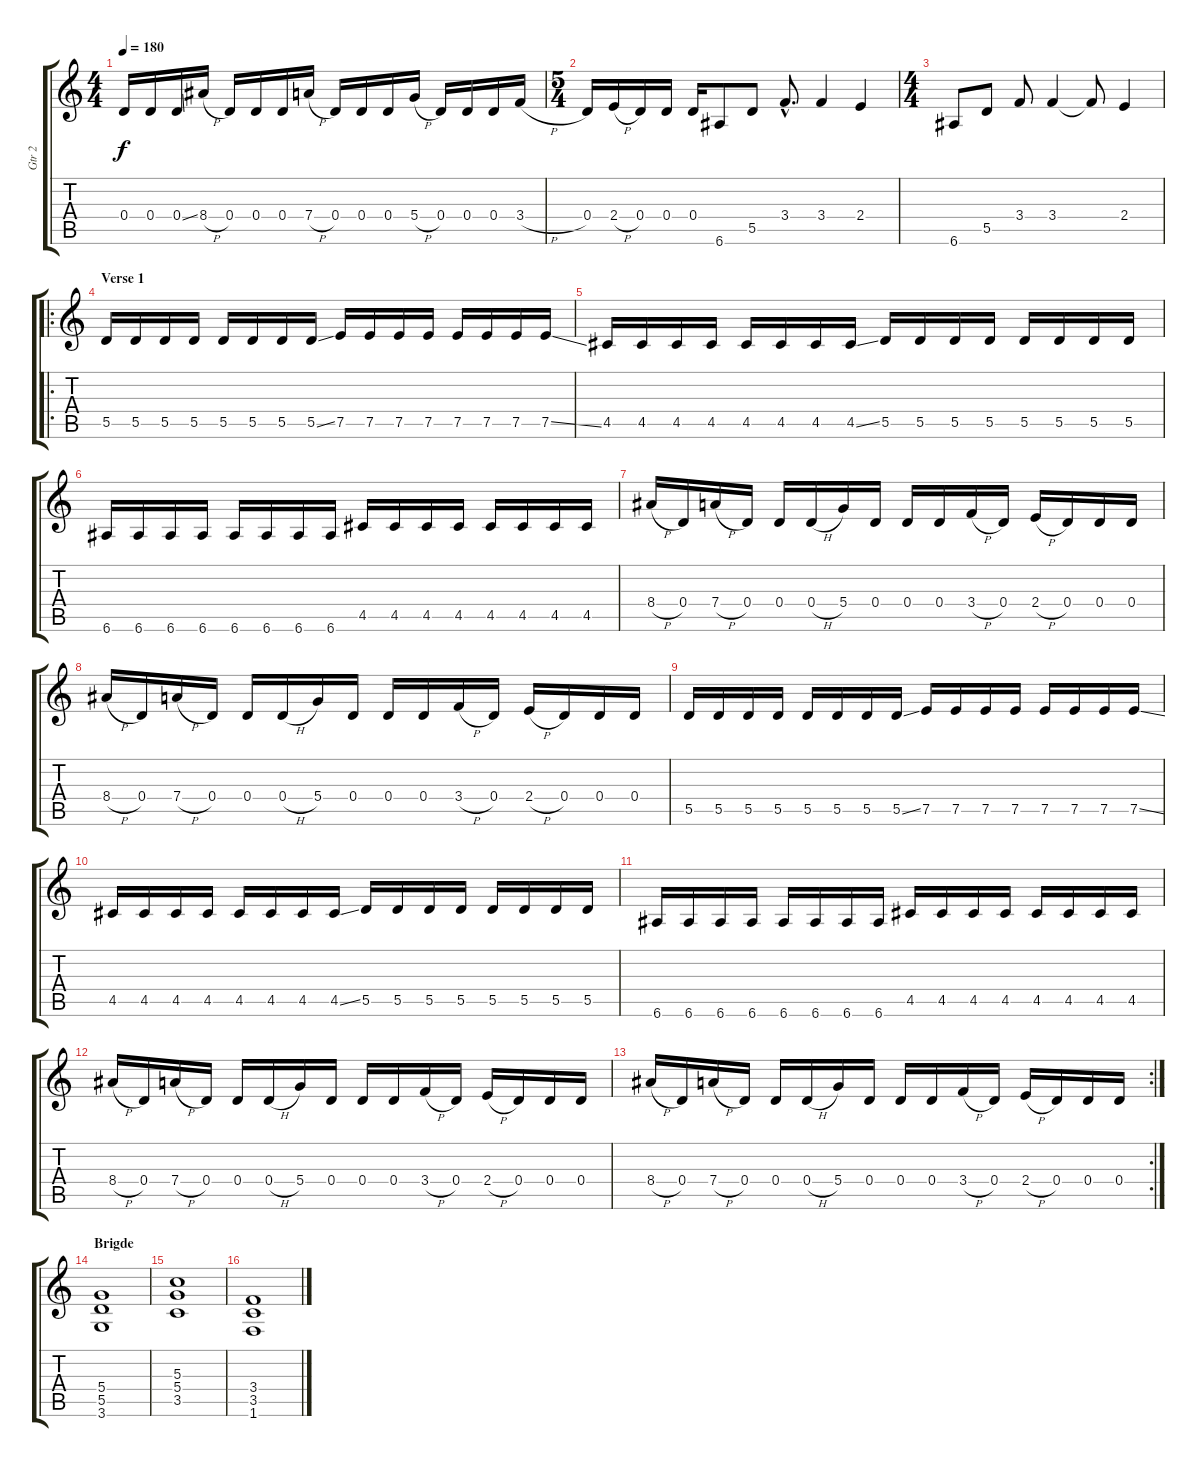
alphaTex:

\track ("Gtr 2" "Gtr 2") {instrument overdrivenguitar}
\staff {score tabs}
\tuning (E4 B3 G3 D3 A2 E2) {hide}
\ts (4 4)
\tempo 180
\clef g2
\ks c
0.4.16{dy f} 0.4.16 0.4{ss}.16 8.4{h}.16 0.4.16 0.4.16 0.4.16 7.4{h}.16 0.4.16 0.4.16 0.4.16 5.4{h}.16 0.4.16 0.4.16 0.4.16 3.4{h}.16 |
\ts (5 4)
0.4.16 2.4{h}.16 0.4.16 0.4.16 0.4.16 6.6.8 5.5.8 3.4{hac}.8{d} 3.4.4 2.4.4 |
\ts (4 4)
6.6.8 5.5.8 3.4.8 3.4.4 3.4{t}.8 2.4.4 |
\ro
\section ("" "Verse 1")
5.5.16 5.5.16 5.5.16 5.5.16 5.5.16 5.5.16 5.5.16 5.5{ss}.16 7.5.16 7.5.16 7.5.16 7.5.16 7.5.16 7.5.16 7.5.16 7.5{ss}.16 |
4.5.16 4.5.16 4.5.16 4.5.16 4.5.16 4.5.16 4.5.16 4.5{ss}.16 5.5.16 5.5.16 5.5.16 5.5.16 5.5.16 5.5.16 5.5.16 5.5.16 |
6.6.16 6.6.16 6.6.16 6.6.16 6.6.16 6.6.16 6.6.16 6.6.16 4.5.16 4.5.16 4.5.16 4.5.16 4.5.16 4.5.16 4.5.16 4.5.16 |
8.4{h}.16 0.4.16 7.4{h}.16 0.4.16 0.4.16 0.4{h}.16 5.4.16 0.4.16 0.4.16 0.4.16 3.4{h}.16 0.4.16 2.4{h}.16 0.4.16 0.4.16 0.4.16 |
8.4{h}.16 0.4.16 7.4{h}.16 0.4.16 0.4.16 0.4{h}.16 5.4.16 0.4.16 0.4.16 0.4.16 3.4{h}.16 0.4.16 2.4{h}.16 0.4.16 0.4.16 0.4.16 |
5.5.16 5.5.16 5.5.16 5.5.16 5.5.16 5.5.16 5.5.16 5.5{ss}.16 7.5.16 7.5.16 7.5.16 7.5.16 7.5.16 7.5.16 7.5.16 7.5{ss}.16 |
4.5.16 4.5.16 4.5.16 4.5.16 4.5.16 4.5.16 4.5.16 4.5{ss}.16 5.5.16 5.5.16 5.5.16 5.5.16 5.5.16 5.5.16 5.5.16 5.5.16 |
6.6.16 6.6.16 6.6.16 6.6.16 6.6.16 6.6.16 6.6.16 6.6.16 4.5.16 4.5.16 4.5.16 4.5.16 4.5.16 4.5.16 4.5.16 4.5.16 |
8.4{h}.16 0.4.16 7.4{h}.16 0.4.16 0.4.16 0.4{h}.16 5.4.16 0.4.16 0.4.16 0.4.16 3.4{h}.16 0.4.16 2.4{h}.16 0.4.16 0.4.16 0.4.16 |
\rc 2
8.4{h}.16 0.4.16 7.4{h}.16 0.4.16 0.4.16 0.4{h}.16 5.4.16 0.4.16 0.4.16 0.4.16 3.4{h}.16 0.4.16 2.4{h}.16 0.4.16 0.4.16 0.4.16 |
\section ("" "Brigde")
(5.4 5.5 3.6).1 |
(5.3 5.4 3.5).1 |
(3.4 3.5 1.6).1
